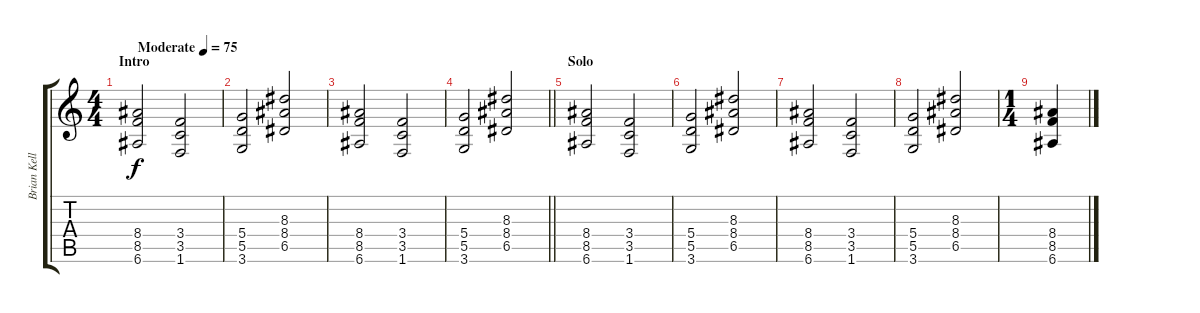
\track ("Brian Kelley" "Brian Kell") {instrument overdrivenguitar}
\staff {score tabs}
\tuning (E4 B3 G3 D3 A2 E2) {hide}
\ts (4 4)
\section ("" "Intro")
\tempo (75 "Moderate")
\clef g2
\ks c
(8.4 8.5 6.6).2{dy f instrument overdrivenguitar} (3.4 3.5 1.6).2 |
(5.4 5.5 3.6).2 (8.3 8.4 6.5).2 |
(8.4 8.5 6.6).2 (3.4 3.5 1.6).2 |
\barLineRight lightlight
(5.4 5.5 3.6).2 (8.3 8.4 6.5).2 |
\section ("" "Solo")
(8.4 8.5 6.6).2 (3.4 3.5 1.6).2 |
(5.4 5.5 3.6).2 (8.3 8.4 6.5).2 |
(8.4 8.5 6.6).2 (3.4 3.5 1.6).2 |
(5.4 5.5 3.6).2 (8.3 8.4 6.5).2 |
\ts (1 4)
(8.4 8.5 6.6).4
